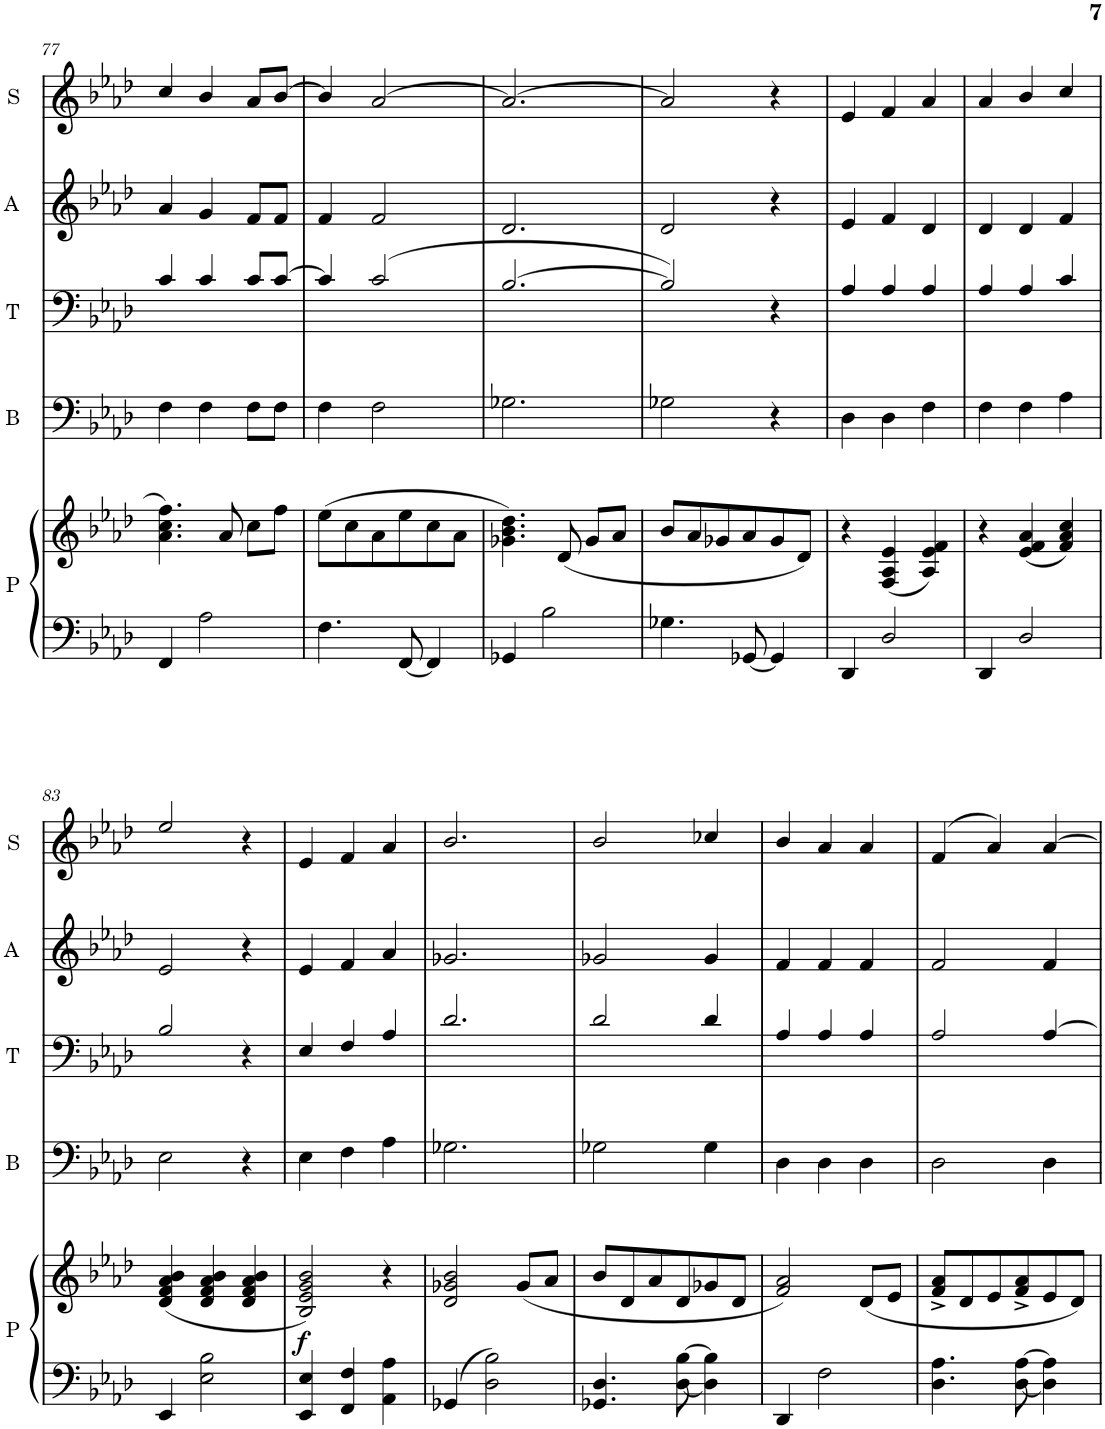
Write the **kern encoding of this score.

**kern	**kern	**dynam	**kern	**kern	**kern	**kern
*part5	*part5	*part5	*part4	*part3	*part2	*part1
*staff6	*staff5	*staff5/6	*staff4	*staff3	*staff2	*staff1
*I"Piano	*	*	*I"B	*I"T	*I"A	*I"S
*I'P	*	*	*I'B	*I'T	*I'A	*I'S
!!LO:PB:g=z
*clefF4	*clefG2	*	*clefF4	*clefF4	*clefG2	*clefG2
*k[b-e-a-d-]	*k[b-e-a-d-]	*	*k[b-e-a-d-]	*k[b-e-a-d-]	*k[b-e-a-d-]	*k[b-e-a-d-]
*M3/4	*M3/4	*	*M3/4	*M3/4	*M3/4	*M3/4
=77	=77	=77	=77	=77	=77	=77
4FF/	4.a-\ 4.cc\ 4.ff\	.	4F\	4c/	4a-/	4cc/
2A-\	.	.	4F\	4c/	4g/	4b-/
.	8a-/	.	.	.	.	.
.	8cc\L	.	8F\L	8c/L	8f/L	8a-/L
.	8ff\J	.	8F\J	[>8c/J	8f/J	[>8b-/J
=78	=78	=78	=78	=78	=78	=78
4.F\	(>8ee-\L	.	4F\	4c/]	4f/	4b-/]
.	8cc\	.	.	.	.	.
.	8a-\	.	2F\	(>2c/	2f/	[>2a-/
[<8FF/	8ee-\	.	.	.	.	.
4FF/]	8cc\	.	.	.	.	.
.	8a-\J	.	.	.	.	.
=79	=79	=79	=79	=79	=79	=79
4GG-X/	4.g-X\ 4.b-\ 4.dd-\)	.	2.G-X\	[>2.B-/	2.d-/	2.a-/_
2B-\	.	.	.	.	.	.
.	(<8d-/	.	.	.	.	.
.	8g-/L	.	.	.	.	.
.	8a-/J	.	.	.	.	.
=80	=80	=80	=80	=80	=80	=80
4.G-X\	8b-/L	.	2G-X\	2B-/])	2d-/	2a-/]
.	8a-/	.	.	.	.	.
.	8g-X/	.	.	.	.	.
[<8GG-X/	8a-/	.	.	.	.	.
4GG-/]	8g-/	.	4r	4r	4r	4r
.	8d-/J)	.	.	.	.	.
=81	=81	=81	=81	=81	=81	=81
4DD-/	4r	.	4D-\	4A-/	4e-/	4e-/
2D-/	(<4F/ 4A-/ 4e-/	.	4D-\	4A-/	4f/	4f/
.	4A-/ 4e-/ 4f/)	.	4F\	4A-/	4d-/	4a-/
=82	=82	=82	=82	=82	=82	=82
4DD-/	4r	.	4F\	4A-/	4d-/	4a-/
2D-/	(<4e-/ 4f/ 4a-/	.	4F\	4A-/	4d-/	4b-/
.	4f/ 4a-/ 4cc/)	.	4A-\	4c/	4f/	4cc/
!!LO:LB:g=z
=83	=83	=83	=83	=83	=83	=83
4EE-/	(<4d-/ 4f/ 4a-/ 4b-/	.	2E-\	2B-/	2e-/	2ee-/
2E-\ 2B-\	4d-/ 4f/ 4a-/ 4b-/	.	.	.	.	.
.	4d-/ 4f/ 4a-/ 4b-/	.	4r	4r	4r	4r
=84	=84	=84	=84	=84	=84	=84
!	!	!LO:DY:a=2	!	!	!	!
4EE-/ 4E-/	2B-/ 2e-/ 2g/ 2b-/)	f	4E-\	4E-/	4e-/	4e-/
4FF/ 4F/	.	.	4F\	4F/	4f/	4f/
4AA-\ 4A-\	4r	.	4A-\	4A-/	4a-/	4a-/
=85	=85	=85	=85	=85	=85	=85
4GG-X/	2d-/ 2g-X/ 2b-/	.	2.G-X\	2.d-/	2.g-X/	2.b-/
2D-\ 2B-\	.	.	.	.	.	.
.	(<8g-/L	.	.	.	.	.
.	8a-/J	.	.	.	.	.
=86	=86	=86	=86	=86	=86	=86
4.GG-X/ 4.D-/	8b-/L	.	2G-X\	2d-/	2g-X/	2b-/
.	8d-/	.	.	.	.	.
.	8a-/	.	.	.	.	.
[<8D-\ [>8B-\	8d-/	.	.	.	.	.
4D-\] 4B-\]	8g-X/	.	4G-\	4d-/	4g-/	4cc-X/
.	8d-/J	.	.	.	.	.
=87	=87	=87	=87	=87	=87	=87
4DD-/	2f/ 2a-/)	.	4D-\	4A-/	4f/	4b-/
2F\	.	.	4D-\	4A-/	4f/	4a-/
.	(<8d-/L	.	4D-\	4A-/	4f/	4a-/
.	8e-/J	.	.	.	.	.
=88	=88	=88	=88	=88	=88	=88
4.D-\ 4.A-\	8f/^< 8a-/^<L	.	2D-\	2A-/	2f/	(>4f/
.	8d-/	.	.	.	.	.
.	8e-/	.	.	.	.	4a-/)
[<8D-\ [>8A-\	8f/^< 8a-/^<	.	.	.	.	.
4D-\] 4A-\]	8e-/	.	4D-\	[>4A-/	4f/	[>4a-/
.	8d-/J)	.	.	.	.	.
=	=	=	=	=	=	=
*-	*-	*-	*-	*-	*-	*-
